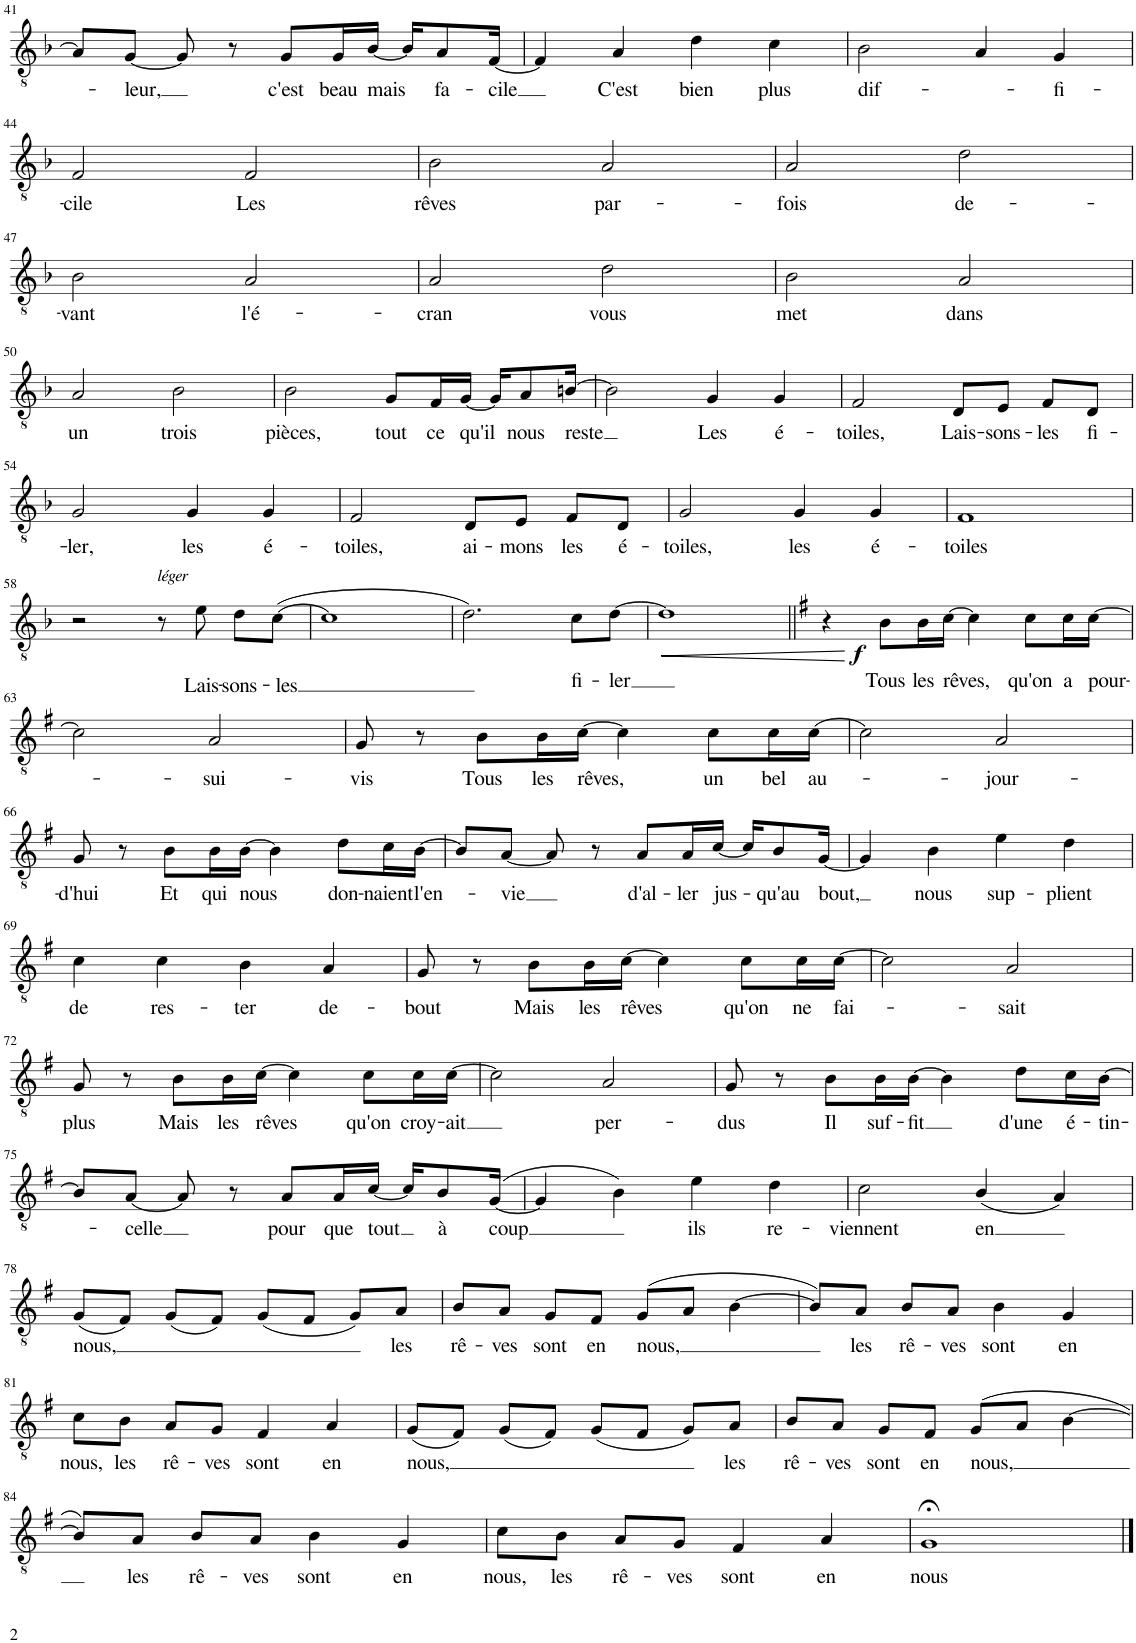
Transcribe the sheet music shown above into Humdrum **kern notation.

**kern	**text	**dynam
*part1	*part1	*part1
*staff1	*staff1	*staff1
*I"Ténor	*	*
!!LO:PB:g=z
*clefGv2	*	*
*k[b-]	*	*
*M4/4	*	*
*met(c)	*	*
=41	=41	=41
8A/L]	.	.
!	!LO:LY:b	!
[8G/J	-leur,	.
8G/]	.	.
8r	.	.
!	!LO:LY:b	!
8G/L	c'est	.
!	!LO:LY:b	!
16G/L	beau	.
!	!LO:LY:b	!
[16B-/JJ	mais	.
16B-/KL]	.	.
!	!LO:LY:b	!
8A/	fa-	.
!	!LO:LY:b	!
[16F/Jk	-cile	.
=42	=42	=42
4F/]	.	.
!	!LO:LY:b	!
4A/	C'est	.
!	!LO:LY:b	!
4d\	bien	.
!	!LO:LY:b	!
4c\	plus	.
=43	=43	=43
!	!LO:LY:b	!
2B-\	dif-	.
4A/	.	.
!	!LO:LY:b	!
4G/	-fi-	.
!!LO:LB:g=z
=44	=44	=44
!	!LO:LY:b	!
2F/	-cile	.
!	!LO:LY:b	!
2F/	Les	.
=45	=45	=45
!	!LO:LY:b	!
2B-\	rêves	.
!	!LO:LY:b	!
2A/	par-	.
=46	=46	=46
!	!LO:LY:b	!
2A/	-fois	.
!	!LO:LY:b	!
2d\	de-	.
!!LO:LB:g=z
=47	=47	=47
!	!LO:LY:b	!
2B-\	-vant	.
!	!LO:LY:b	!
2A/	l'é-	.
=48	=48	=48
!	!LO:LY:b	!
2A/	-cran	.
!	!LO:LY:b	!
2d\	vous	.
=49	=49	=49
!	!LO:LY:b	!
2B-\	met	.
!	!LO:LY:b	!
2A/	dans	.
!!LO:LB:g=z
=50	=50	=50
!	!LO:LY:b	!
2A/	un	.
!	!LO:LY:b	!
2B-\	trois	.
=51	=51	=51
!	!LO:LY:b	!
2B-\	pièces,	.
!	!LO:LY:b	!
8G/L	tout	.
!	!LO:LY:b	!
16F/L	ce	.
!	!LO:LY:b	!
[16G/JJ	qu'il	.
16G/KL]	.	.
!	!LO:LY:b	!
8A/	nous	.
!	!LO:LY:b	!
[16Bn/Jk	reste	.
=52	=52	=52
2B\]	.	.
!	!LO:LY:b	!
4G/	Les	.
!	!LO:LY:b	!
4G/	é-	.
=53	=53	=53
!	!LO:LY:b	!
2F/	-toiles,	.
!	!LO:LY:b	!
8D/L	Lais-	.
!	!LO:LY:b	!
8E/J	-sons-	.
!	!LO:LY:b	!
8F/L	-les	.
!	!LO:LY:b	!
8D/J	fi-	.
!!LO:LB:g=z
=54	=54	=54
!	!LO:LY:b	!
2G/	-ler,	.
!	!LO:LY:b	!
4G/	les	.
!	!LO:LY:b	!
4G/	é-	.
=55	=55	=55
!	!LO:LY:b	!
2F/	-toiles,	.
!	!LO:LY:b	!
8D/L	ai-	.
!	!LO:LY:b	!
8E/J	-mons	.
!	!LO:LY:b	!
8F/L	les	.
!	!LO:LY:b	!
8D/J	é-	.
=56	=56	=56
!	!LO:LY:b	!
2G/	-toiles,	.
!	!LO:LY:b	!
4G/	les	.
!	!LO:LY:b	!
4G/	é-	.
=57	=57	=57
!	!LO:LY:b	!
1F	-toiles	.
!!LO:LB:g=z
=58	=58	=58
2r	.	.
!LO:TX:a:i:t=léger	!	!
8r	.	.
!	!LO:LY:b	!
8e\	Lais-	.
!	!LO:LY:b	!
8d\L	-sons-	.
!	!LO:LY:b	!
([8c\J	-les	.
=59	=59	=59
1c]	.	.
=60	=60	=60
2.d\)	.	.
!	!LO:LY:b	!
8c\L	fi-	.
!	!LO:LY:b	!
[8d\J	-ler	.
=61	=61	=61
!	!	!LO:HP:b
1d]	.	<
=62||	=62||	=62||
*k[f#]	*	*
4r	.	.
!	!LO:LY:b	!LO:DY:n=1:b
8B\L	Tous	[ f
!	!LO:LY:b	!
16B\L	les	.
!	!LO:LY:b	!
[16c\JJ	rêves,	.
4c\]	.	.
!	!LO:LY:b	!
8c\L	qu'on	.
!	!LO:LY:b	!
16c\L	a	.
!	!LO:LY:b	!
[16c\JJ	pour-	.
!!LO:LB:g=z
=63	=63	=63
2c\]	.	.
!	!LO:LY:b	!
2A/	-sui-	.
=64	=64	=64
!	!LO:LY:b	!
8G/	-vis	.
8r	.	.
!	!LO:LY:b	!
8B\L	Tous	.
!	!LO:LY:b	!
16B\L	les	.
!	!LO:LY:b	!
[16c\JJ	rêves,	.
4c\]	.	.
!	!LO:LY:b	!
8c\L	un	.
!	!LO:LY:b	!
16c\L	bel	.
!	!LO:LY:b	!
[16c\JJ	au-	.
=65	=65	=65
2c\]	.	.
!	!LO:LY:b	!
2A/	-jour-	.
!!LO:LB:g=z
=66	=66	=66
!	!LO:LY:b	!
8G/	-d'hui	.
8r	.	.
!	!LO:LY:b	!
8B\L	Et	.
!	!LO:LY:b	!
16B\L	qui	.
!	!LO:LY:b	!
[16B\JJ	nous	.
4B\]	.	.
!	!LO:LY:b	!
8d\L	don-	.
!	!LO:LY:b	!
16c\L	-naient	.
!	!LO:LY:b	!
[16B\JJ	l'en-	.
=67	=67	=67
8B/L]	.	.
!	!LO:LY:b	!
[8A/J	-vie	.
8A/]	.	.
8r	.	.
!	!LO:LY:b	!
8A/L	d'al-	.
!	!LO:LY:b	!
16A/L	-ler	.
!	!LO:LY:b	!
[16c/JJ	jus-	.
16c/KL]	.	.
!	!LO:LY:b	!
8B/	-qu'au	.
!	!LO:LY:b	!
[16G/Jk	bout,	.
=68	=68	=68
4G/]	.	.
!	!LO:LY:b	!
4B\	nous	.
!	!LO:LY:b	!
4e\	sup-	.
!	!LO:LY:b	!
4d\	-plient	.
!!LO:LB:g=z
=69	=69	=69
!	!LO:LY:b	!
4c\	de	.
!	!LO:LY:b	!
4c\	res-	.
!	!LO:LY:b	!
4B\	-ter	.
!	!LO:LY:b	!
4A/	de-	.
=70	=70	=70
!	!LO:LY:b	!
8G/	-bout	.
8r	.	.
!	!LO:LY:b	!
8B\L	Mais	.
!	!LO:LY:b	!
16B\L	les	.
!	!LO:LY:b	!
[16c\JJ	rêves	.
4c\]	.	.
!	!LO:LY:b	!
8c\L	qu'on	.
!	!LO:LY:b	!
16c\L	ne	.
!	!LO:LY:b	!
[16c\JJ	fai-	.
=71	=71	=71
2c\]	.	.
!	!LO:LY:b	!
2A/	-sait	.
!!LO:LB:g=z
=72	=72	=72
!	!LO:LY:b	!
8G/	plus	.
8r	.	.
!	!LO:LY:b	!
8B\L	Mais	.
!	!LO:LY:b	!
16B\L	les	.
!	!LO:LY:b	!
[16c\JJ	rêves	.
4c\]	.	.
!	!LO:LY:b	!
8c\L	qu'on	.
!	!LO:LY:b	!
16c\L	croy-	.
!	!LO:LY:b	!
[16c\JJ	-ait	.
=73	=73	=73
2c\]	.	.
!	!LO:LY:b	!
2A/	per-	.
=74	=74	=74
!	!LO:LY:b	!
8G/	-dus	.
8r	.	.
!	!LO:LY:b	!
8B\L	Il	.
!	!LO:LY:b	!
16B\L	suf-	.
!	!LO:LY:b	!
[16B\JJ	-fit	.
4B\]	.	.
!	!LO:LY:b	!
8d\L	d'une	.
!	!LO:LY:b	!
16c\L	é-	.
!	!LO:LY:b	!
[16B\JJ	-tin-	.
!!LO:LB:g=z
=75	=75	=75
8B/L]	.	.
!	!LO:LY:b	!
[8A/J	-celle	.
8A/]	.	.
8r	.	.
!	!LO:LY:b	!
8A/L	pour	.
!	!LO:LY:b	!
16A/L	que	.
!	!LO:LY:b	!
[16c/JJ	-tout	.
16c/KL]	.	.
!	!LO:LY:b	!
8B/	à	.
!	!LO:LY:b	!
([16G/Jk	coup	.
=76	=76	=76
4G/]	.	.
4B\)	.	.
!	!LO:LY:b	!
4e\	ils	.
!	!LO:LY:b	!
4d\	re-	.
=77	=77	=77
!	!LO:LY:b	!
2c\	-viennent	.
!	!LO:LY:b	!
(4B/	en	.
4A/)	.	.
!!LO:LB:g=z
=78	=78	=78
!	!LO:LY:b	!
(8G/L	nous,	.
8F#/J)	.	.
(8G/L	.	.
8F#/J)	.	.
(8G/L	.	.
8F#/J	.	.
8G/L)	.	.
!	!LO:LY:b	!
8A/J	les	.
=79	=79	=79
!	!LO:LY:b	!
8B/L	rê-	.
!	!LO:LY:b	!
8A/J	-ves	.
!	!LO:LY:b	!
8G/L	sont	.
!	!LO:LY:b	!
8F#/J	en	.
!	!LO:LY:b	!
(8G/L	nous,	.
8A/J	.	.
[4B\	.	.
=80	=80	=80
8B/L])	.	.
!	!LO:LY:b	!
8A/J	les	.
!	!LO:LY:b	!
8B/L	rê-	.
!	!LO:LY:b	!
8A/J	-ves	.
!	!LO:LY:b	!
4B\	sont	.
!	!LO:LY:b	!
4G/	en	.
!!LO:LB:g=z
=81	=81	=81
!	!LO:LY:b	!
8c\L	nous,	.
!	!LO:LY:b	!
8B\J	les	.
!	!LO:LY:b	!
8A/L	rê-	.
!	!LO:LY:b	!
8G/J	-ves	.
!	!LO:LY:b	!
4F#/	sont	.
!	!LO:LY:b	!
4A/	en	.
=82	=82	=82
!	!LO:LY:b	!
(8G/L	nous,	.
8F#/J)	.	.
(8G/L	.	.
8F#/J)	.	.
(8G/L	.	.
8F#/J	.	.
8G/L)	.	.
!	!LO:LY:b	!
8A/J	les	.
=83	=83	=83
!	!LO:LY:b	!
8B/L	rê-	.
!	!LO:LY:b	!
8A/J	-ves	.
!	!LO:LY:b	!
8G/L	sont	.
!	!LO:LY:b	!
8F#/J	en	.
!	!LO:LY:b	!
(8G/L	nous,	.
8A/J	.	.
[4B\	.	.
!!LO:LB:g=z
=84	=84	=84
8B/L])	.	.
!	!LO:LY:b	!
8A/J	les	.
!	!LO:LY:b	!
8B/L	rê-	.
!	!LO:LY:b	!
8A/J	-ves	.
!	!LO:LY:b	!
4B\	sont	.
!	!LO:LY:b	!
4G/	en	.
=85	=85	=85
!	!LO:LY:b	!
8c\L	nous,	.
!	!LO:LY:b	!
8B\J	les	.
!	!LO:LY:b	!
8A/L	rê-	.
!	!LO:LY:b	!
8G/J	-ves	.
!	!LO:LY:b	!
4F#/	sont	.
!	!LO:LY:b	!
4A/	en	.
=86	=86	=86
!	!LO:LY:b	!
1G;<	nous	.
==	==	==
*-	*-	*-
